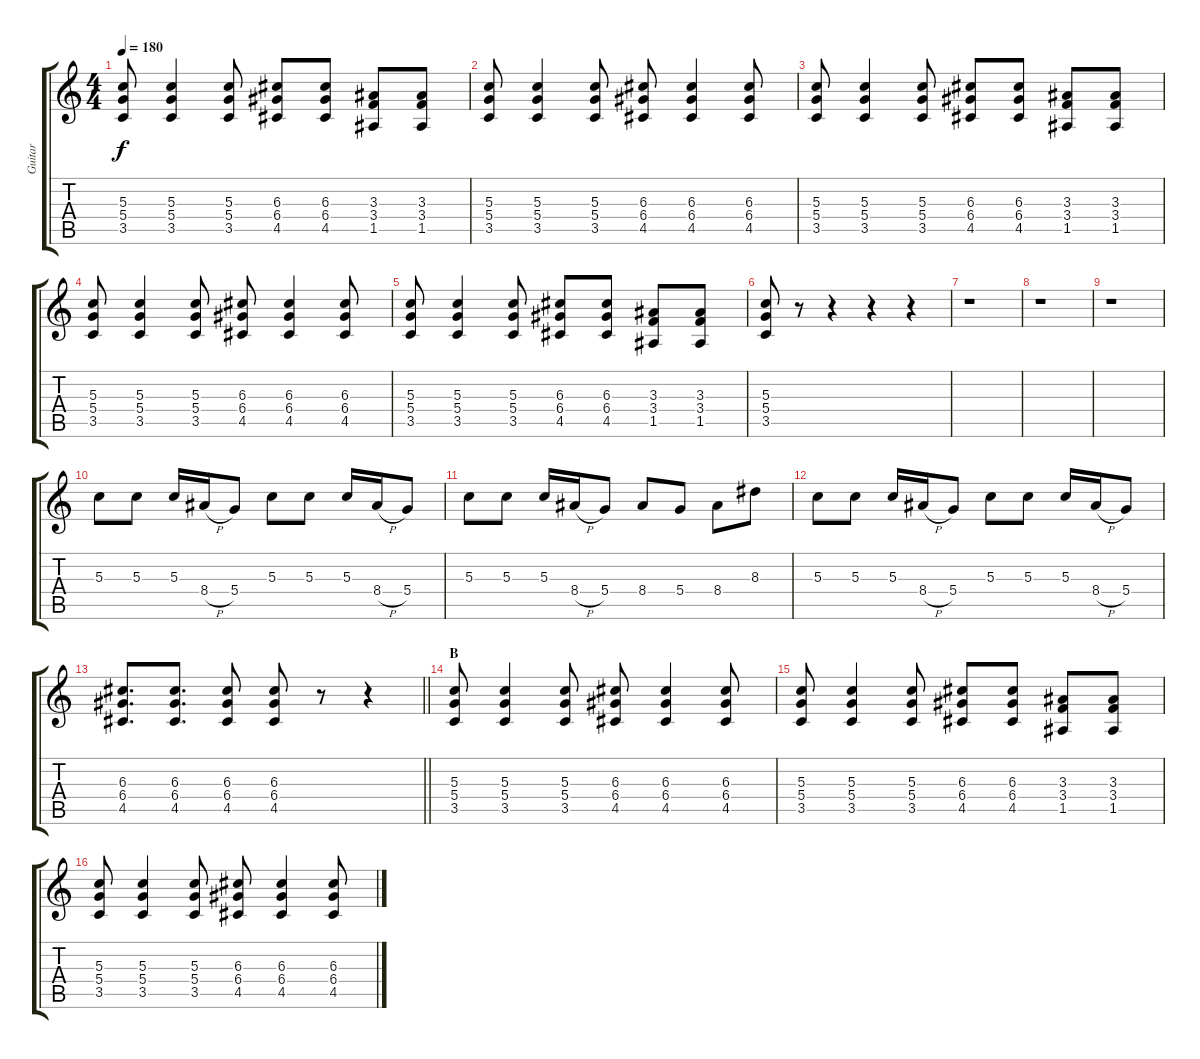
\track ("Guitar" "Guitar") {instrument overdrivenguitar}
\staff {score tabs}
\tuning (E4 B3 G3 D3 A2 E2) {hide}
\ts (4 4)
\tempo 180
\clef g2
\ks c
(5.3 5.4 3.5).8{dy f} (5.3 5.4 3.5).4 (5.3 5.4 3.5).8 (6.3 6.4 4.5).8 (6.3 6.4 4.5).8 (3.3 3.4 1.5).8 (3.3 3.4 1.5).8 |
(5.3 5.4 3.5).8 (5.3 5.4 3.5).4 (5.3 5.4 3.5).8 (6.3 6.4 4.5).8 (6.3 6.4 4.5).4 (6.3 6.4 4.5).8 |
(5.3 5.4 3.5).8 (5.3 5.4 3.5).4 (5.3 5.4 3.5).8 (6.3 6.4 4.5).8 (6.3 6.4 4.5).8 (3.3 3.4 1.5).8 (3.3 3.4 1.5).8 |
(5.3 5.4 3.5).8 (5.3 5.4 3.5).4 (5.3 5.4 3.5).8 (6.3 6.4 4.5).8 (6.3 6.4 4.5).4 (6.3 6.4 4.5).8 |
(5.3 5.4 3.5).8 (5.3 5.4 3.5).4 (5.3 5.4 3.5).8 (6.3 6.4 4.5).8 (6.3 6.4 4.5).8 (3.3 3.4 1.5).8 (3.3 3.4 1.5).8 |
(5.3 5.4 3.5).8 r.8 r.4 r.4 r.4 |
r.1 |
r.1 |
r.1 |
5.3.8 5.3.8 5.3.16 8.4{h}.16 5.4.8 5.3.8 5.3.8 5.3.16 8.4{h}.16 5.4.8 |
5.3.8 5.3.8 5.3.16 8.4{h}.16 5.4.8 8.4.8 5.4.8 8.4.8 8.3.8 |
5.3.8 5.3.8 5.3.16 8.4{h}.16 5.4.8 5.3.8 5.3.8 5.3.16 8.4{h}.16 5.4.8 |
\barLineRight lightlight
(6.3 6.4 4.5).8{d} (6.3 6.4 4.5).8{d} (6.3 6.4 4.5).8 (6.3 6.4 4.5).8 r.8 r.4 |
\section ("" "B")
(5.3 5.4 3.5).8 (5.3 5.4 3.5).4 (5.3 5.4 3.5).8 (6.3 6.4 4.5).8 (6.3 6.4 4.5).4 (6.3 6.4 4.5).8 |
(5.3 5.4 3.5).8 (5.3 5.4 3.5).4 (5.3 5.4 3.5).8 (6.3 6.4 4.5).8 (6.3 6.4 4.5).8 (3.3 3.4 1.5).8 (3.3 3.4 1.5).8 |
(5.3 5.4 3.5).8 (5.3 5.4 3.5).4 (5.3 5.4 3.5).8 (6.3 6.4 4.5).8 (6.3 6.4 4.5).4 (6.3 6.4 4.5).8
